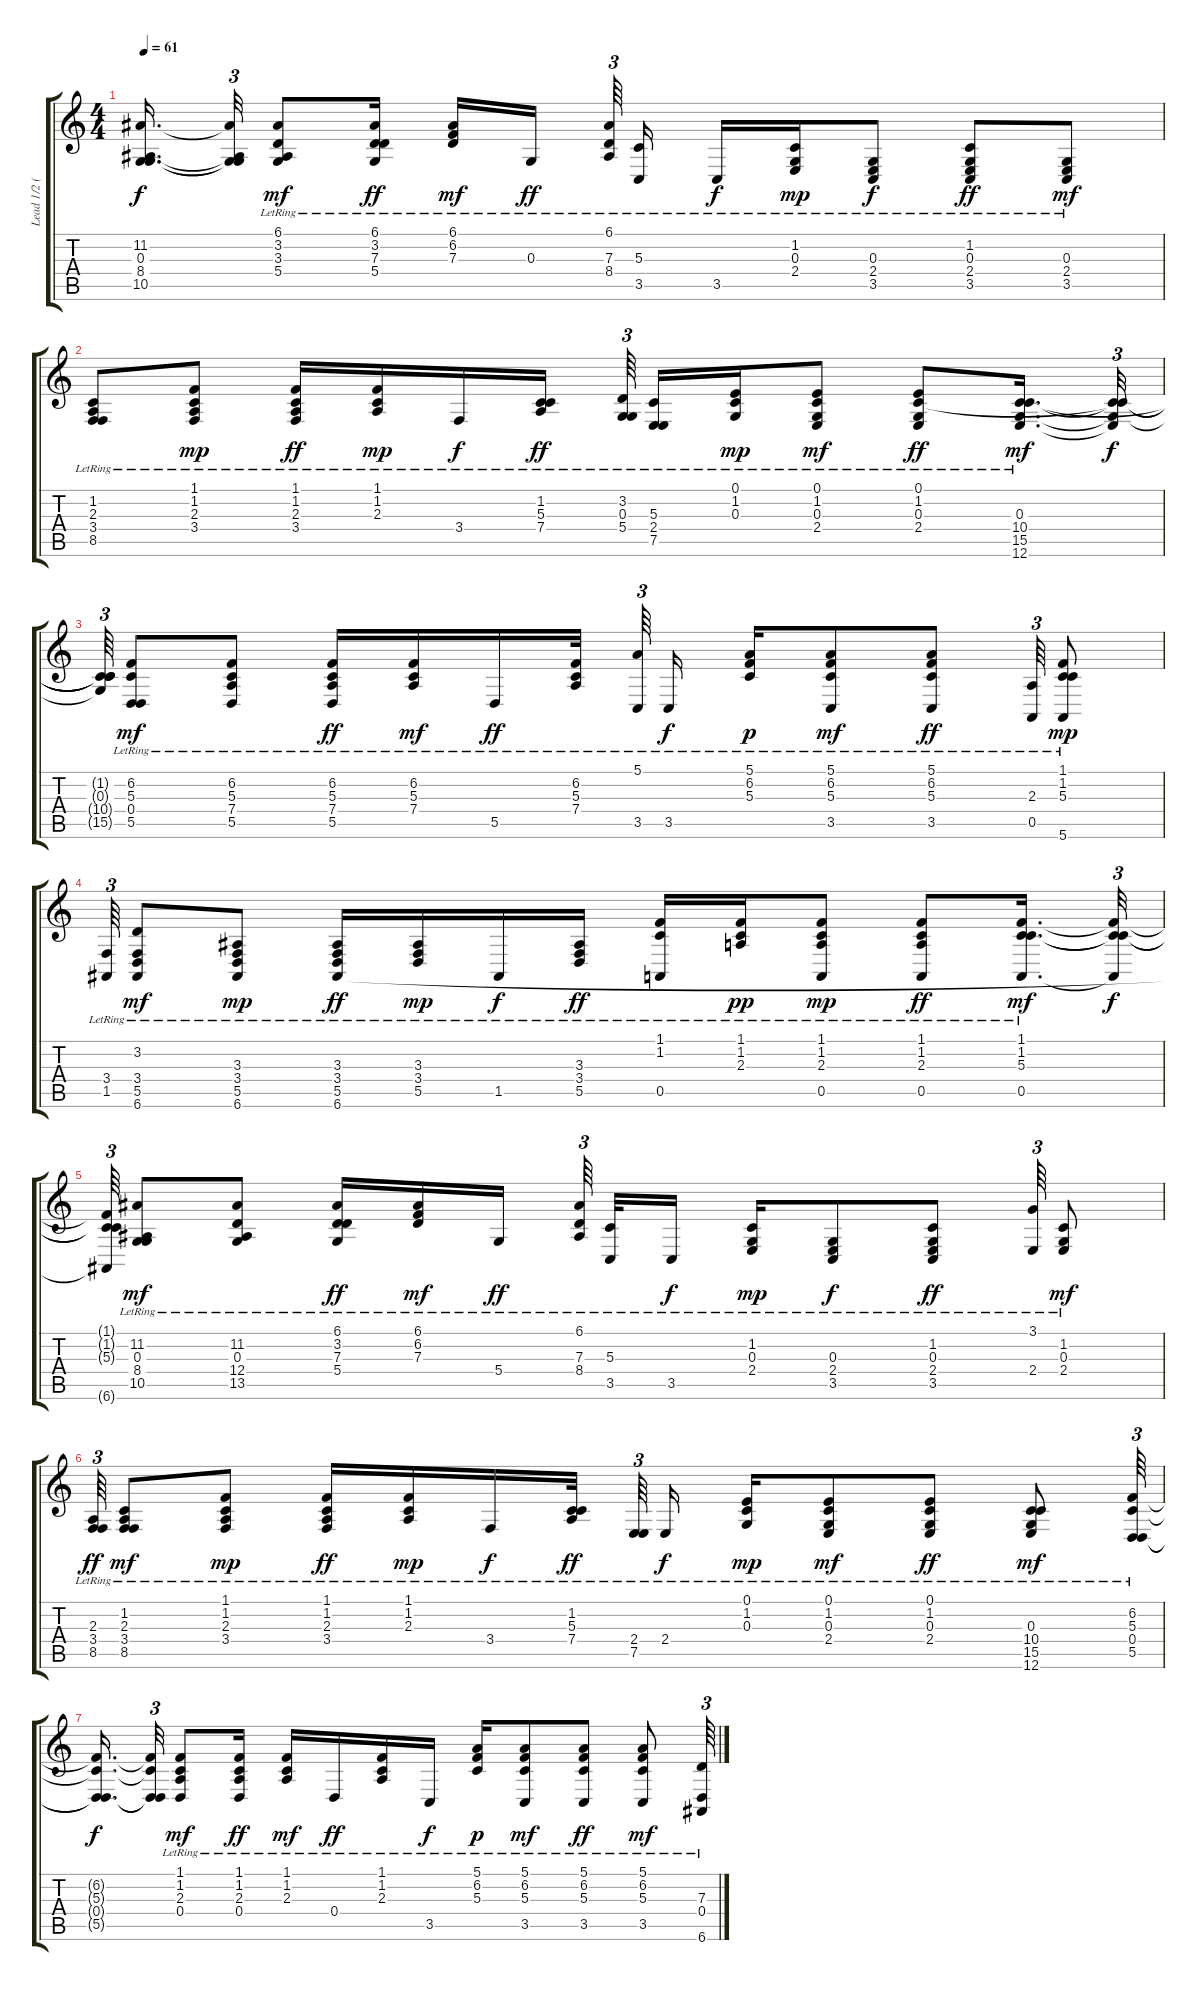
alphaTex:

\track ("Lead 1/2 (Keyboard)" "Lead 1/2 (") {instrument electricpiano2}
\staff {score tabs}
\tuning (E4 B3 G3 D3 A2 E2) {hide}
\ts (4 4)
\tempo 61
\clef g2
\ks c
(11.2{t} 0.3{t} 8.4{t} 10.5{t}).16{d dy f beam splitsecondary} (11.2{t} 0.3{t} 8.4{t} 10.5{t}).32{tu (3 2)} (6.1{lr} 3.2{lr} 3.3{lr} 5.4{lr}).8{dy mf} (6.1{lr} 3.2{lr} 7.3{lr} 5.4{lr}).16{dy ff} (6.1{lr} 6.2{lr} 7.3{lr}).16{dy mf} 0.3{lr}.16{dy ff beam splitsecondary} (6.1{lr} 7.3{lr} 8.4{lr}).64{tu (3 2)} (5.3{lr} 3.5{lr}).16 3.5{lr}.16{dy f} (1.2{lr} 0.3{lr} 2.4{lr}).16{dy mp} (0.3{lr} 2.4{lr} 3.5{lr}).8{dy f} (1.2{lr} 0.3{lr} 2.4{lr} 3.5{lr}).8{dy ff} (0.3{lr} 2.4{lr} 3.5{lr}).8{dy mf} |
(1.2{lr} 2.3{lr} 3.4{lr} 8.5{lr}).8 (1.1{lr} 1.2{lr} 2.3{lr} 3.4{lr}).8{dy mp} (1.1{lr} 1.2{lr} 2.3{lr} 3.4{lr}).16{dy ff} (1.1{lr} 1.2{lr} 2.3{lr}).16{dy mp} 3.4{lr}.16{dy f} (1.2{lr} 5.3{lr} 7.4{lr}).16{dy ff} (3.2{lr} 0.3{lr} 5.4{lr}).64{tu (3 2) beam splitsecondary} (5.3{lr} 2.4{lr} 7.5{lr}).16 (0.1{lr} 1.2{lr} 0.3{lr}).16{dy mp} (0.1{lr} 1.2{lr} 0.3{lr} 2.4{lr}).8{dy mf} (0.1{lr} 1.2{lr} 0.3{lr} 2.4{lr}).8{dy ff} (0.3{lr} 10.4{lr} 15.5{lr} 12.6{lr}).16{d dy mf} (1.2{t} 0.3{t} 10.4{t} 12.6{t}).32{tu (3 2) dy f} |
(1.2{t} 0.3{t} 10.4{t} 15.5{t}).64{tu (3 2)} (6.2{lr} 5.3{lr} 0.4{lr} 5.5{lr}).8{dy mf} (6.2{lr} 5.3{lr} 7.4{lr} 5.5{lr}).8 (6.2{lr} 5.3{lr} 7.4{lr} 5.5{lr}).16{dy ff} (6.2{lr} 5.3{lr} 7.4{lr}).16{dy mf} 5.5{lr}.16{dy ff} (6.2{lr} 5.3{lr} 7.4{lr}).32{beam splitsecondary} (5.1{lr} 3.5{lr}).64{tu (3 2)} 3.5{lr}.16{dy f} (5.1{lr} 6.2{lr} 5.3{lr}).16{dy p} (5.1{lr} 6.2{lr} 5.3{lr} 3.5{lr}).8{dy mf} (5.1{lr} 6.2{lr} 5.3{lr} 3.5{lr}).8{dy ff} (2.3{lr} 0.5{lr}).64{tu (3 2)} (1.1{lr} 1.2{lr} 5.3{lr} 5.6{lr}).8{dy mp} |
(3.4{lr} 1.5{lr}).64{tu (3 2)} (3.2{lr} 3.4{lr} 5.5{lr} 6.6{lr}).8{dy mf} (3.3{lr} 3.4{lr} 5.5{lr} 6.6{lr}).8{dy mp} (3.3{lr} 3.4{lr} 5.5{lr} 6.6{lr}).16{dy ff} (3.3{lr} 3.4{lr} 5.5{lr}).16{dy mp} 1.5{lr}.16{dy f} (3.3{lr} 3.4{lr} 5.5{lr}).16{dy ff} (1.1{lr} 1.2{lr} 0.5{lr}).16 (1.1{lr} 1.2{lr} 2.3{lr}).16{dy pp} (1.1{lr} 1.2{lr} 2.3{lr} 0.5{lr}).8{dy mp} (1.1{lr} 1.2{lr} 2.3{lr} 0.5{lr}).8{dy ff} (1.1{lr} 1.2{lr} 5.3{lr} 0.5{lr}).16{d dy mf} (1.1{t} 1.2{t} 5.3{t} 0.5{t}).32{tu (3 2) dy f} |
(1.1{t} 1.2{t} 5.3{t} 6.6{t}).64{tu (3 2)} (11.2{lr} 0.3{lr} 8.4{lr} 10.5{lr}).8{dy mf} (11.2{lr} 0.3{lr} 12.4{lr} 13.5{lr}).8 (6.1{lr} 3.2{lr} 7.3{lr} 5.4{lr}).16{dy ff} (6.1{lr} 6.2{lr} 7.3{lr}).16{dy mf} 5.4{lr}.16{dy ff beam splitsecondary} (6.1{lr} 7.3{lr} 8.4{lr}).64{tu (3 2) beam splitsecondary} (5.3{lr} 3.5{lr}).32 3.5{lr}.16{dy f} (1.2{lr} 0.3{lr} 2.4{lr}).16{dy mp} (0.3{lr} 2.4{lr} 3.5{lr}).8{dy f} (1.2{lr} 0.3{lr} 2.4{lr} 3.5{lr}).8{dy ff} (3.1{lr} 2.4{lr}).64{tu (3 2)} (1.2{lr} 0.3{lr} 2.4{lr}).8{dy mf} |
(2.3{lr} 3.4{lr} 8.5{lr}).64{tu (3 2) dy ff} (1.2{lr} 2.3{lr} 3.4{lr} 8.5{lr}).8{dy mf} (1.1{lr} 1.2{lr} 2.3{lr} 3.4{lr}).8{dy mp} (1.1{lr} 1.2{lr} 2.3{lr} 3.4{lr}).16{dy ff} (1.1{lr} 1.2{lr} 2.3{lr}).16{dy mp} 3.4{lr}.16{dy f} (1.2{lr} 5.3{lr} 7.4{lr}).32{dy ff beam splitsecondary} (2.4{lr} 7.5{lr}).64{tu (3 2)} 2.4{lr}.16{dy f} (0.1{lr} 1.2{lr} 0.3{lr}).16{dy mp} (0.1{lr} 1.2{lr} 0.3{lr} 2.4{lr}).8{dy mf} (0.1{lr} 1.2{lr} 0.3{lr} 2.4{lr}).8{dy ff} (0.3{lr} 10.4{lr} 15.5{lr} 12.6{lr}).8{dy mf} (6.2{lr} 5.3{lr} 0.4{lr} 5.5{lr}).64{tu (3 2)} |
(6.2{t} 5.3{t} 0.4{t} 5.5{t}).16{d dy f beam splitsecondary} (6.2{t} 5.3{t} 0.4{t} 5.5{t}).32{tu (3 2)} (1.1{lr} 1.2{lr} 2.3{lr} 0.4{lr}).8{dy mf} (1.1{lr} 1.2{lr} 2.3{lr} 0.4{lr}).16{dy ff} (1.1{lr} 1.2{lr} 2.3{lr}).16{dy mf} 0.4{lr}.16{dy ff} (1.1{lr} 1.2{lr} 2.3{lr}).16 3.5{lr}.16{dy f} (5.1{lr} 6.2{lr} 5.3{lr}).16{dy p} (5.1{lr} 6.2{lr} 5.3{lr} 3.5{lr}).8{dy mf} (5.1{lr} 6.2{lr} 5.3{lr} 3.5{lr}).8{dy ff} (5.1{lr} 6.2{lr} 5.3{lr} 3.5{lr}).8{dy mf} (7.3{lr} 0.4{lr} 6.6{lr}).64{tu (3 2)}
